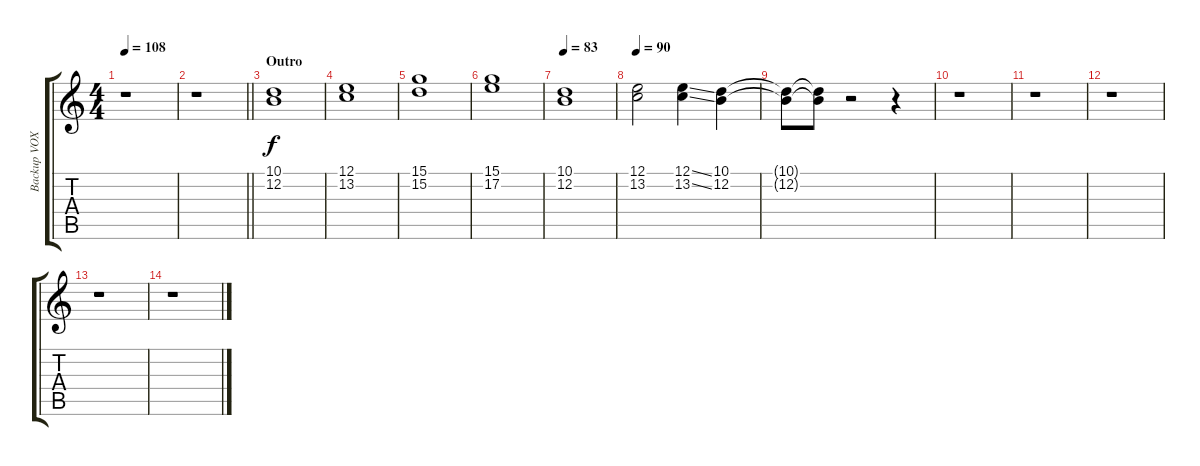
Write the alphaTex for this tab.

\track ("Backup VOX" "Backup VOX") {instrument flute}
\staff {score tabs}
\tuning (E4 B3 G3 D3 A2 E2) {hide}
\ts (4 4)
\tempo 108
\clef g2
\ks c
r.1{dy f} |
\barLineRight lightlight
r.1 |
\section ("" "Outro")
(10.1 12.2).1 |
(12.1 13.2).1 |
(15.1 15.2).1 |
(15.1 17.2).1 |
\tempo 83
(10.1 12.2).1 |
\tempo 90
(12.1 13.2).2 (12.1{ss} 13.2{ss}).4 (10.1 12.2).4 |
(10.1{t} 12.2{t}).8 (10.1{t} 12.2{t}).8 r.2 r.4 |
r.1 |
r.1 |
r.1 |
r.1 |
r.1
